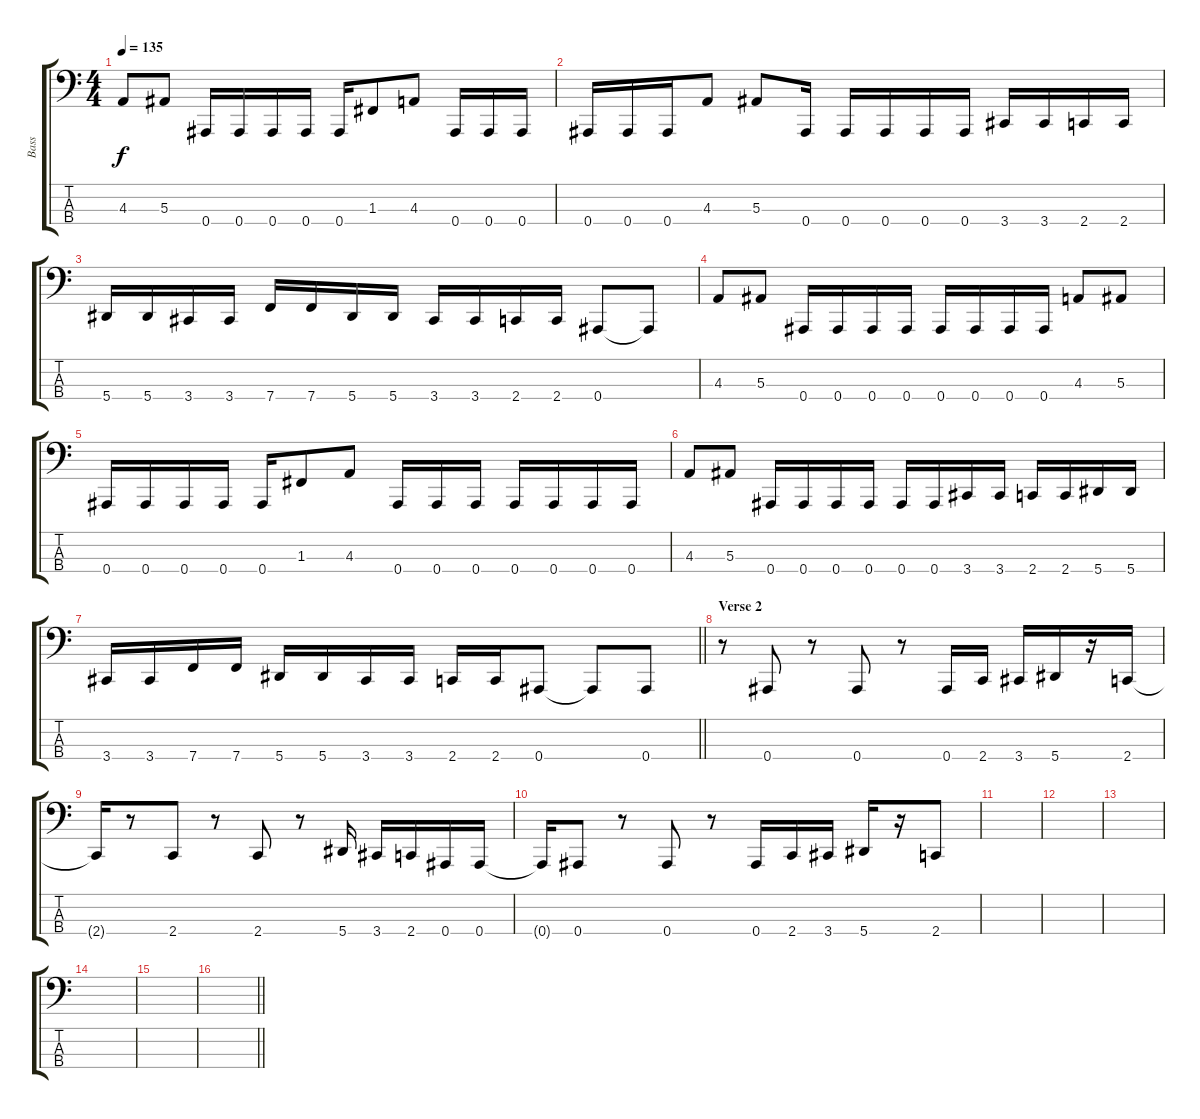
\track ("Bass" "Bass") {instrument electricbasspick}
\staff {score tabs}
\tuning (Eb2 Bb1 F1 Bb0) {hide}
\ts (4 4)
\tempo 135
\clef f4
\ks c
4.3.8{dy f} 5.3.8 0.4.16 0.4.16 0.4.16 0.4.16 0.4.16 1.3.8 4.3.8 0.4.16 0.4.16 0.4.16 |
0.4.16 0.4.16 0.4.16 4.3.8 5.3.8 0.4.16 0.4.16 0.4.16 0.4.16 0.4.16 3.4.16 3.4.16 2.4.16 2.4.16 |
5.4.16 5.4.16 3.4.16 3.4.16 7.4.16 7.4.16 5.4.16 5.4.16 3.4.16 3.4.16 2.4.16 2.4.16 0.4.8 0.4{t}.8 |
4.3.8 5.3.8 0.4.16 0.4.16 0.4.16 0.4.16 0.4.16 0.4.16 0.4.16 0.4.16 4.3.8 5.3.8 |
0.4.16 0.4.16 0.4.16 0.4.16 0.4.16 1.3.8 4.3.8 0.4.16 0.4.16 0.4.16 0.4.16 0.4.16 0.4.16 0.4.16 |
4.3.8 5.3.8 0.4.16 0.4.16 0.4.16 0.4.16 0.4.16 0.4.16 3.4.16 3.4.16 2.4.16 2.4.16 5.4.16 5.4.16 |
\barLineRight lightlight
3.4.16 3.4.16 7.4.16 7.4.16 5.4.16 5.4.16 3.4.16 3.4.16 2.4.16 2.4.16 0.4.8 0.4{t}.8 0.4.8 |
\section ("" "Verse 2")
r.8 0.4.8 r.8 0.4.8 r.8 0.4.16 2.4.16 3.4.16 5.4.16 r.16 2.4.16 |
2.4{t}.16 r.8 2.4.8 r.8 2.4.8 r.8 5.4.16 3.4.16 2.4.16 0.4.16 0.4.16 |
0.4{t}.16 0.4.8 r.8 0.4.8 r.8 0.4.16 2.4.16 3.4.16 5.4.16 r.16 2.4.8 |
|
|
|
|
|
\barLineRight lightlight
